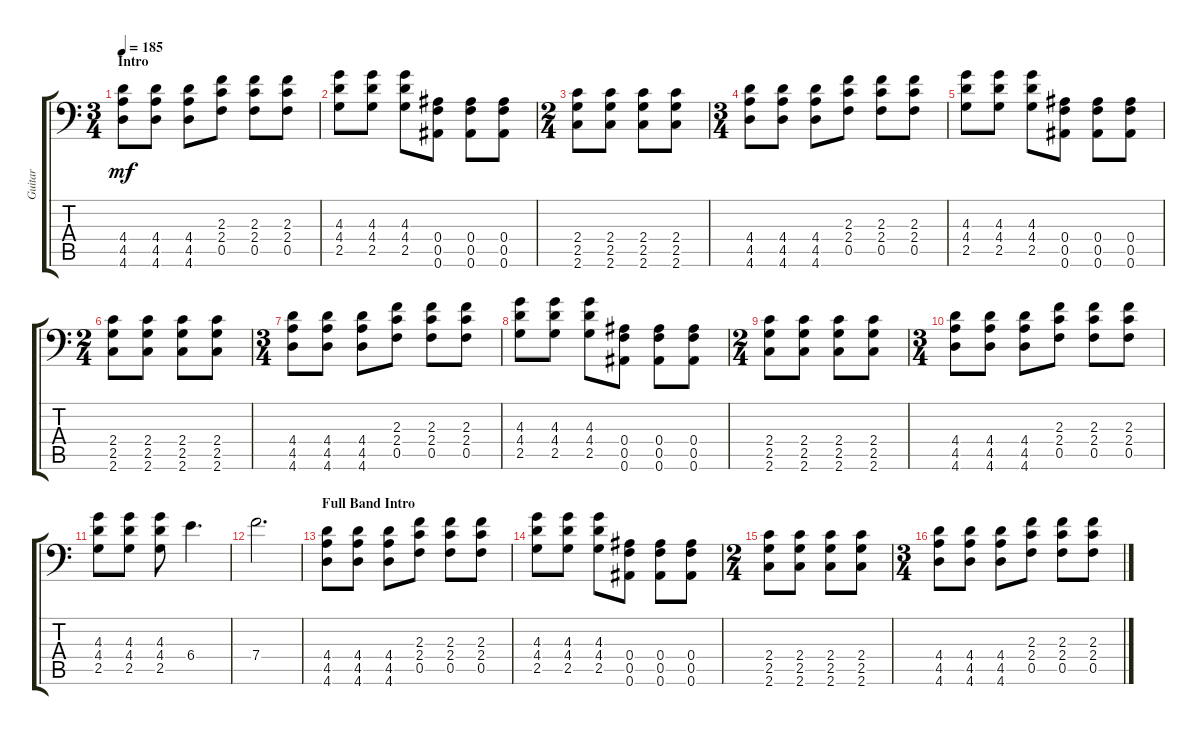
\track ("Guitar" "Guitar") {instrument distortionguitar}
\staff {score tabs}
\tuning (C4 G3 Eb3 Bb2 F2 Bb1) {hide}
\ts (3 4)
\section ("" "Intro")
\tempo 185
\clef f4
\ks c
(4.4 4.5 4.6).8{dy mf instrument distortionguitar} (4.4 4.5 4.6).8 (4.4 4.5 4.6).8 (2.3 2.4 0.5).8 (2.3 2.4 0.5).8 (2.3 2.4 0.5).8 |
(4.3 4.4 2.5).8 (4.3 4.4 2.5).8 (4.3 4.4 2.5).8 (0.4 0.5 0.6).8 (0.4 0.5 0.6).8 (0.4 0.5 0.6).8 |
\ts (2 4)
(2.4 2.5 2.6).8 (2.4 2.5 2.6).8 (2.4 2.5 2.6).8 (2.4 2.5 2.6).8 |
\ts (3 4)
(4.4 4.5 4.6).8 (4.4 4.5 4.6).8 (4.4 4.5 4.6).8 (2.3 2.4 0.5).8 (2.3 2.4 0.5).8 (2.3 2.4 0.5).8 |
(4.3 4.4 2.5).8 (4.3 4.4 2.5).8 (4.3 4.4 2.5).8 (0.4 0.5 0.6).8 (0.4 0.5 0.6).8 (0.4 0.5 0.6).8 |
\ts (2 4)
(2.4 2.5 2.6).8 (2.4 2.5 2.6).8 (2.4 2.5 2.6).8 (2.4 2.5 2.6).8 |
\ts (3 4)
(4.4 4.5 4.6).8 (4.4 4.5 4.6).8 (4.4 4.5 4.6).8 (2.3 2.4 0.5).8 (2.3 2.4 0.5).8 (2.3 2.4 0.5).8 |
(4.3 4.4 2.5).8 (4.3 4.4 2.5).8 (4.3 4.4 2.5).8 (0.4 0.5 0.6).8 (0.4 0.5 0.6).8 (0.4 0.5 0.6).8 |
\ts (2 4)
(2.4 2.5 2.6).8 (2.4 2.5 2.6).8 (2.4 2.5 2.6).8 (2.4 2.5 2.6).8 |
\ts (3 4)
(4.4 4.5 4.6).8 (4.4 4.5 4.6).8 (4.4 4.5 4.6).8 (2.3 2.4 0.5).8 (2.3 2.4 0.5).8 (2.3 2.4 0.5).8 |
(4.3 4.4 2.5).8 (4.3 4.4 2.5).8 (4.3 4.4 2.5).8 6.4.4{d balance 8} |
7.4.2{d} |
\section ("" "Full Band Intro")
(4.4 4.5 4.6).8{balance 8} (4.4 4.5 4.6).8 (4.4 4.5 4.6).8 (2.3 2.4 0.5).8 (2.3 2.4 0.5).8 (2.3 2.4 0.5).8 |
(4.3 4.4 2.5).8 (4.3 4.4 2.5).8 (4.3 4.4 2.5).8 (0.4 0.5 0.6).8 (0.4 0.5 0.6).8 (0.4 0.5 0.6).8 |
\ts (2 4)
(2.4 2.5 2.6).8 (2.4 2.5 2.6).8 (2.4 2.5 2.6).8 (2.4 2.5 2.6).8 |
\ts (3 4)
(4.4 4.5 4.6).8 (4.4 4.5 4.6).8 (4.4 4.5 4.6).8 (2.3 2.4 0.5).8 (2.3 2.4 0.5).8 (2.3 2.4 0.5).8
